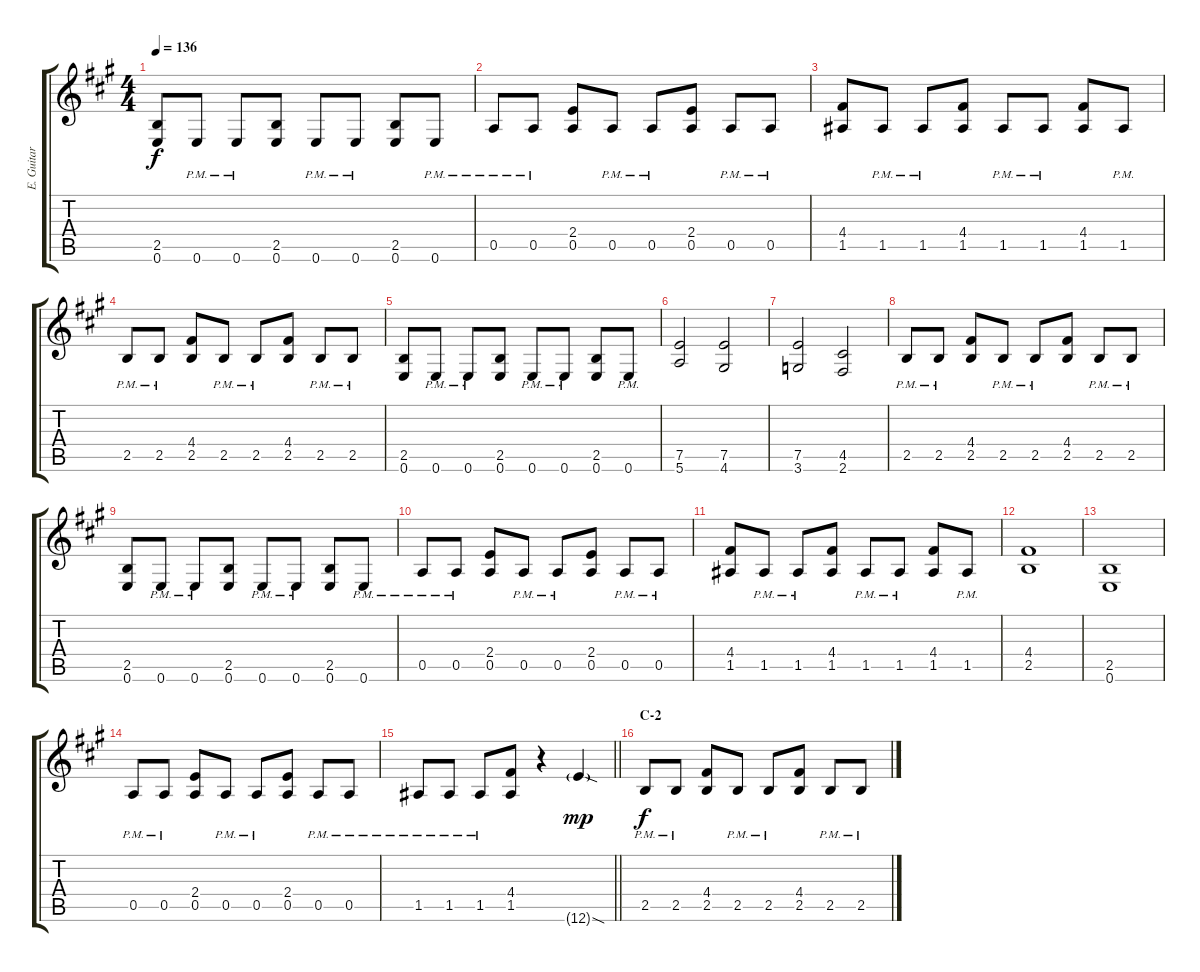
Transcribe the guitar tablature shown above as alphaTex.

\track ("E. Guitar II" "E. Guitar ") {instrument overdrivenguitar}
\staff {score tabs}
\tuning (E4 B3 G3 D3 A2 E2) {hide}
\ts (4 4)
\tempo 136
\clef g2
\ks a
(2.5 0.6).8{dy f} 0.6{pm}.8 0.6{pm}.8 (2.5 0.6).8 0.6{pm}.8 0.6{pm}.8 (2.5 0.6).8 0.6{pm}.8 |
0.5{pm}.8 0.5{pm}.8 (2.4 0.5).8 0.5{pm}.8 0.5{pm}.8 (2.4 0.5).8 0.5{pm}.8 0.5{pm}.8 |
(4.4 1.5).8 1.5{pm}.8 1.5{pm}.8 (4.4 1.5).8 1.5{pm}.8 1.5{pm}.8 (4.4 1.5).8 1.5{pm}.8 |
2.5{pm}.8 2.5{pm}.8 (4.4 2.5).8 2.5{pm}.8 2.5{pm}.8 (4.4 2.5).8 2.5{pm}.8 2.5{pm}.8 |
(2.5 0.6).8 0.6{pm}.8 0.6{pm}.8 (2.5 0.6).8 0.6{pm}.8 0.6{pm}.8 (2.5 0.6).8 0.6{pm}.8 |
(7.5 5.6).2 (7.5 4.6).2 |
(7.5 3.6).2 (4.5 2.6).2 |
2.5{pm}.8 2.5{pm}.8 (4.4 2.5).8 2.5{pm}.8 2.5{pm}.8 (4.4 2.5).8 2.5{pm}.8 2.5{pm}.8 |
(2.5 0.6).8 0.6{pm}.8 0.6{pm}.8 (2.5 0.6).8 0.6{pm}.8 0.6{pm}.8 (2.5 0.6).8 0.6{pm}.8 |
0.5{pm}.8 0.5{pm}.8 (2.4 0.5).8 0.5{pm}.8 0.5{pm}.8 (2.4 0.5).8 0.5{pm}.8 0.5{pm}.8 |
(4.4 1.5).8 1.5{pm}.8 1.5{pm}.8 (4.4 1.5).8 1.5{pm}.8 1.5{pm}.8 (4.4 1.5).8 1.5{pm}.8 |
(4.4 2.5).1 |
(2.5 0.6).1 |
0.5{pm}.8 0.5{pm}.8 (2.4 0.5).8 0.5{pm}.8 0.5{pm}.8 (2.4 0.5).8 0.5{pm}.8 0.5{pm}.8 |
\barLineRight lightlight
1.5{pm}.8 1.5{pm}.8 1.5{pm}.8 (4.4 1.5).8 r.4 12.6{sod g}.4{dy mp} |
\section ("" "C-2")
2.5{pm}.8{dy f} 2.5{pm}.8 (4.4 2.5).8 2.5{pm}.8 2.5{pm}.8 (4.4 2.5).8 2.5{pm}.8 2.5{pm}.8
